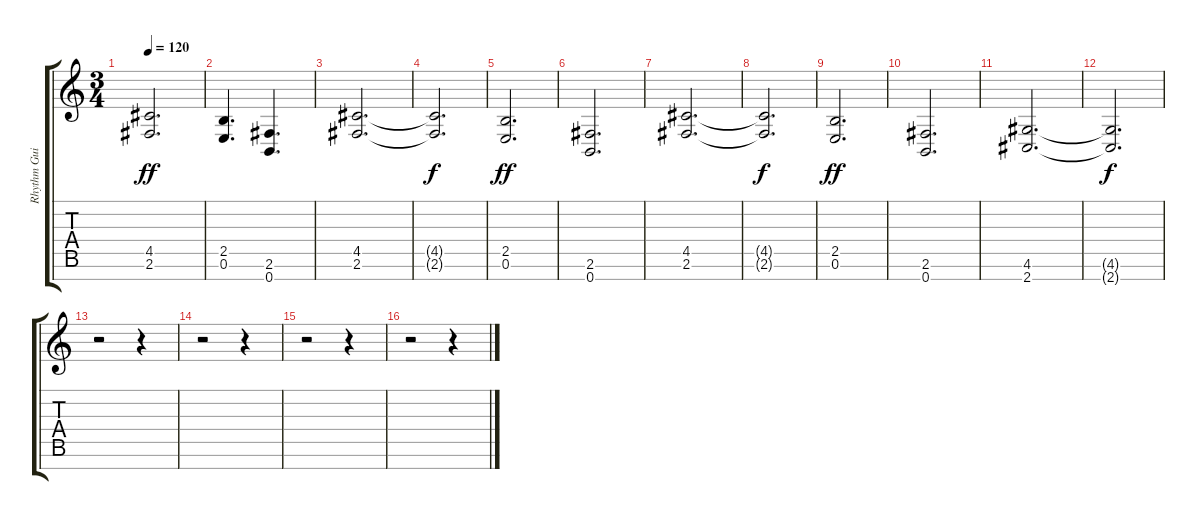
\track ("Rhythm Guitar I" "Rhythm Gui") {instrument overdrivenguitar}
\staff {score tabs}
\tuning (E4 B3 G3 D3 A2 E2 B1) {hide}
\ts (3 4)
\tempo 120
\clef g2
\ks c
(4.5 2.6).2{d dy ff} |
(2.5 0.6).4{d} (2.6 0.7).4{d} |
(4.5 2.6).2{d} |
(4.5{t} 2.6{t}).2{d dy f} |
(2.5 0.6).2{d dy ff} |
(2.6 0.7).2{d} |
(4.5 2.6).2{d} |
(4.5{t} 2.6{t}).2{d dy f} |
(2.5 0.6).2{d dy ff} |
(2.6 0.7).2{d} |
(4.6 2.7).2{d} |
(4.6{t} 2.7{t}).2{d dy f} |
r.2 r.4 |
r.2 r.4 |
r.2 r.4 |
r.2 r.4
